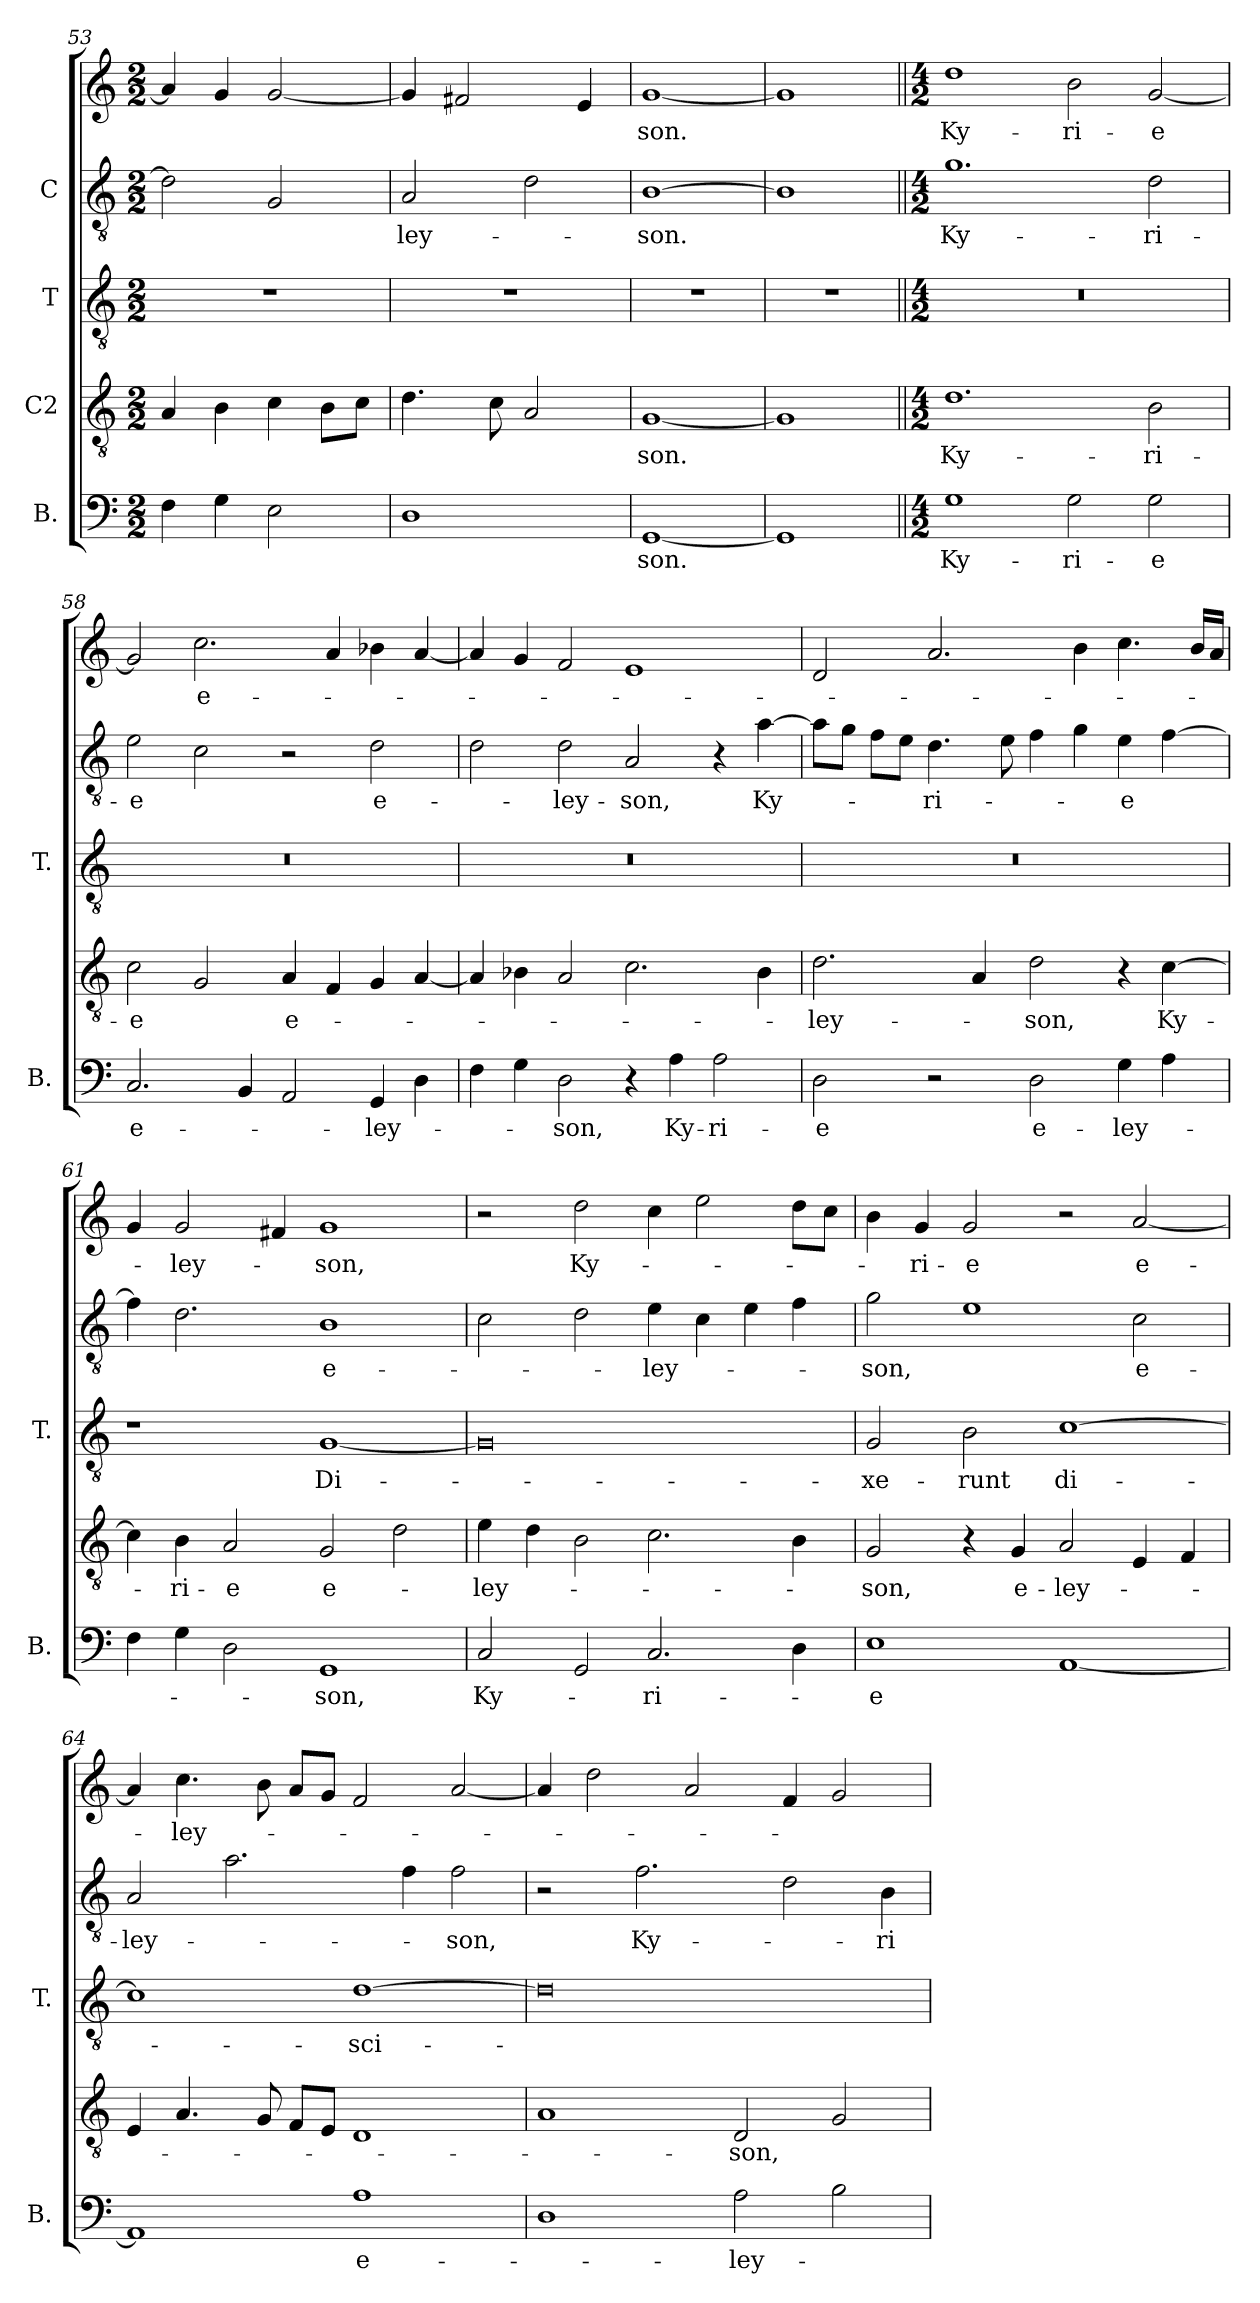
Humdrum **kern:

**kern	**text	**kern	**text	**kern	**text	**kern	**text	**kern	**text
*part5	*part5	*part4	*part4	*part3	*part3	*part2	*part2	*part1	*part1
*staff5	*staff5	*staff4	*staff4	*staff3	*staff3	*staff2	*staff2	*staff1	*staff1
*I"B.	*	*I"C2	*	*I"T	*	*I"C	*	*	*
*I'B.	*	*	*	*I'T.	*	*	*	*	*
*clefF4	*	*clefGv2	*	*clefGv2	*	*clefGv2	*	*clefG2	*
*k[]	*	*k[]	*	*k[]	*	*k[]	*	*k[]	*
*C:	*	*C:	*	*C:	*	*C:	*	*C:	*
*M2/2	*	*M2/2	*	*M2/2	*	*M2/2	*	*M2/2	*
=53	=53	=53	=53	=53	=53	=53	=53	=53	=53
4F\	.	4A/	.	1r	.	2d\]	.	4a/]	.
4G\	.	4B\	.	.	.	.	.	4g/	.
2E\	.	4c\	.	.	.	2G/	.	[2g/	.
.	.	8B\L	.	.	.	.	.	.	.
.	.	8c\J	.	.	.	.	.	.	.
=54	=54	=54	=54	=54	=54	=54	=54	=54	=54
1D\	.	4.d\	.	1r	.	2A/	-ley-	4g/]	.
.	.	.	.	.	.	.	.	2f#X/	.
.	.	8c\	.	.	.	.	.	.	.
.	.	2A/	.	.	.	2d\	.	.	.
.	.	.	.	.	.	.	.	4e/	.
=55	=55	=55	=55	=55	=55	=55	=55	=55	=55
[1GG/	-son.	[1G/	-son.	1r	.	[1B\	-son.	[1g/	-son.
=56	=56	=56	=56	=56	=56	=56	=56	=56	=56
1GG/]	.	1G/]	.	1r	.	1B\]	.	1g/]	.
!!LO:PB:g=z
=57||	=57||	=57||	=57||	=57||	=57||	=57||	=57||	=57||	=57||
*M4/2	*	*M4/2	*	*M4/2	*	*M4/2	*	*M4/2	*
1G/	Ky-	1.d\	Ky-	0r	.	1.g/	Ky-	1dd/	Ky-
2G\	-ri-	.	.	.	.	.	.	2b\	-ri-
2G\	-e	2B\	-ri-	.	.	2d\	-ri-	[2g/	-e
=58	=58	=58	=58	=58	=58	=58	=58	=58	=58
*	*	*	*	*	*	*	*	*^	*
2.C/	e-	2c\	-e	0r	.	2e\	-e	2g/]	2ryy	.
.	.	2G/	.	.	.	2c\	.	2.cc\	1.ryy	e-
4BB/	.	.	.	.	.	.	.	.	.	.
2AA/	.	4A/	e-	.	.	2r	.	.	.	.
.	.	4F/	.	.	.	.	.	4a/	.	.
4GG/	-ley-	4G/	.	.	.	2d\	e-	4b-X\	.	.
4D\	.	[4A/	.	.	.	.	.	[4a/	.	.
*	*	*	*	*	*	*	*	*v	*v	*
=59	=59	=59	=59	=59	=59	=59	=59	=59	=59
4F\	.	4A/]	.	0r	.	2d\	.	4a/]	.
4G\	.	4B-X\	.	.	.	.	.	4g/	.
2D\	-son,	2A/	.	.	.	2d\	-ley-	2f/	.
4r	.	2.c\	.	.	.	2A/	-son,	1e/	.
4A\	Ky-	.	.	.	.	.	.	.	.
2A\	-ri-	.	.	.	.	4r	.	.	.
.	.	4B-\	.	.	.	[4a\	Ky-	.	.
=60	=60	=60	=60	=60	=60	=60	=60	=60	=60
2D\	-e	2.d\	-ley-	0r	.	8a\L]	.	2d/	.
.	.	.	.	.	.	8g\J	.	.	.
.	.	.	.	.	.	8f\L	.	.	.
.	.	.	.	.	.	8e\J	.	.	.
2r	.	.	.	.	.	4.d\	-ri-	2.a/	.
.	.	4A/	.	.	.	.	.	.	.
.	.	.	.	.	.	8e\	.	.	.
2D\	e-	2d\	-son,	.	.	4f\	.	.	.
.	.	.	.	.	.	4g\	.	4b\	.
4G\	-ley-	4r	.	.	.	4e\	-e	4.cc\	.
4A\	.	[4c\	Ky-	.	.	[4f\	.	.	.
.	.	.	.	.	.	.	.	16b/LL	.
.	.	.	.	.	.	.	.	16a/JJ	.
=61	=61	=61	=61	=61	=61	=61	=61	=61	=61
4F\	.	4c\]	.	1r	.	4f\]	.	4g/	.
4G\	.	4B\	-ri-	.	.	2.d\	.	2g/	-ley-
2D\	.	2A/	-e	.	.	.	.	.	.
.	.	.	.	.	.	.	.	4f#X/	.
1GG/	-son,	2G/	e-	[1G/	Di-	1B\	e-	1g/	-son,
.	.	2d\	.	.	.	.	.	.	.
!!LO:LB:g=z
=62	=62	=62	=62	=62	=62	=62	=62	=62	=62
2C/	Ky-	4e\	-ley-	0G/]	.	2c\	.	2r	.
.	.	4d\	.	.	.	.	.	.	.
2GG/	.	2B\	.	.	.	2d\	.	2dd\	Ky-
2.C/	-ri-	2.c\	.	.	.	4e\	-ley-	4cc\	.
.	.	.	.	.	.	4c\	.	2ee\	.
.	.	.	.	.	.	4e\	.	.	.
4D\	.	4B\	.	.	.	4f\	.	8dd\L	.
.	.	.	.	.	.	.	.	8cc\J	.
=63	=63	=63	=63	=63	=63	=63	=63	=63	=63
1E/	-e	2G/	-son,	2G/	-xe-	2g\	-son,	4b\	.
.	.	.	.	.	.	.	.	4g/	-ri-
.	.	4r	.	2B\	-runt	1e/	.	2g/	-e
.	.	4G/	e-	.	.	.	.	.	.
[1AA/	.	2A/	-ley-	[1c\	di-	.	.	2r	.
.	.	4E/	.	.	.	2c\	e-	[2a/	e-
.	.	4F/	.	.	.	.	.	.	.
=64	=64	=64	=64	=64	=64	=64	=64	=64	=64
1AA/]	.	4E/	.	1c\]	.	2A/	-ley-	4a/]	.
.	.	4.A/	.	.	.	.	.	4.cc\	-ley-
.	.	.	.	.	.	2.a\	.	.	.
.	.	8G/	.	.	.	.	.	8b\	.
.	.	8F/L	.	.	.	.	.	8a/L	.
.	.	8E/J	.	.	.	.	.	8g/J	.
1A/	e-	1D/	.	[1d\	-sci-	.	.	2f/	.
.	.	.	.	.	.	4f\	.	.	.
.	.	.	.	.	.	2f\	-son,	[2a/	.
=65	=65	=65	=65	=65	=65	=65	=65	=65	=65
1D\	.	1A/	.	0d\]	.	2r	.	4a/]	.
.	.	.	.	.	.	.	.	2dd\	.
.	.	.	.	.	.	2.f\	Ky-	.	.
.	.	.	.	.	.	.	.	2a/	.
2A\	-ley-	2D/	-son,	.	.	.	.	.	.
.	.	.	.	.	.	2d\	.	4f/	.
2B\	.	2G/	.	.	.	.	.	2g/	.
.	.	.	.	.	.	4B\	-ri-	.	.
=	=	=	=	=	=	=	=	=	=
*-	*-	*-	*-	*-	*-	*-	*-	*-	*-
